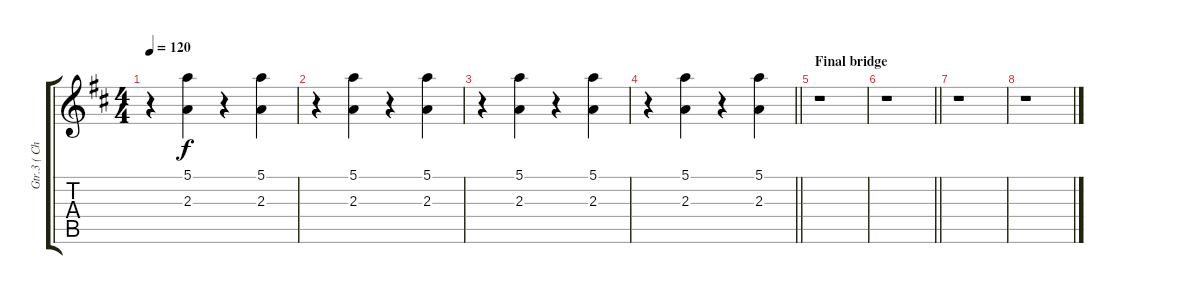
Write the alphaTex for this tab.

\track ("Gtr.3 ( Chorus )" "Gtr.3 ( Ch") {instrument overdrivenguitar}
\staff {score tabs}
\tuning (E4 B3 G3 D3 A2 E2) {hide}
\ts (4 4)
\tempo 120
\clef g2
\ks d
r.4{dy f} (5.1 2.3).4 r.4 (5.1 2.3).4 |
r.4 (5.1 2.3).4 r.4 (5.1 2.3).4 |
r.4 (5.1 2.3).4 r.4 (5.1 2.3).4 |
\barLineRight lightlight
r.4 (5.1 2.3).4 r.4 (5.1 2.3).4 |
\section ("" "Final bridge")
r.1 |
\barLineRight lightlight
r.1 |
r.1 |
r.1
